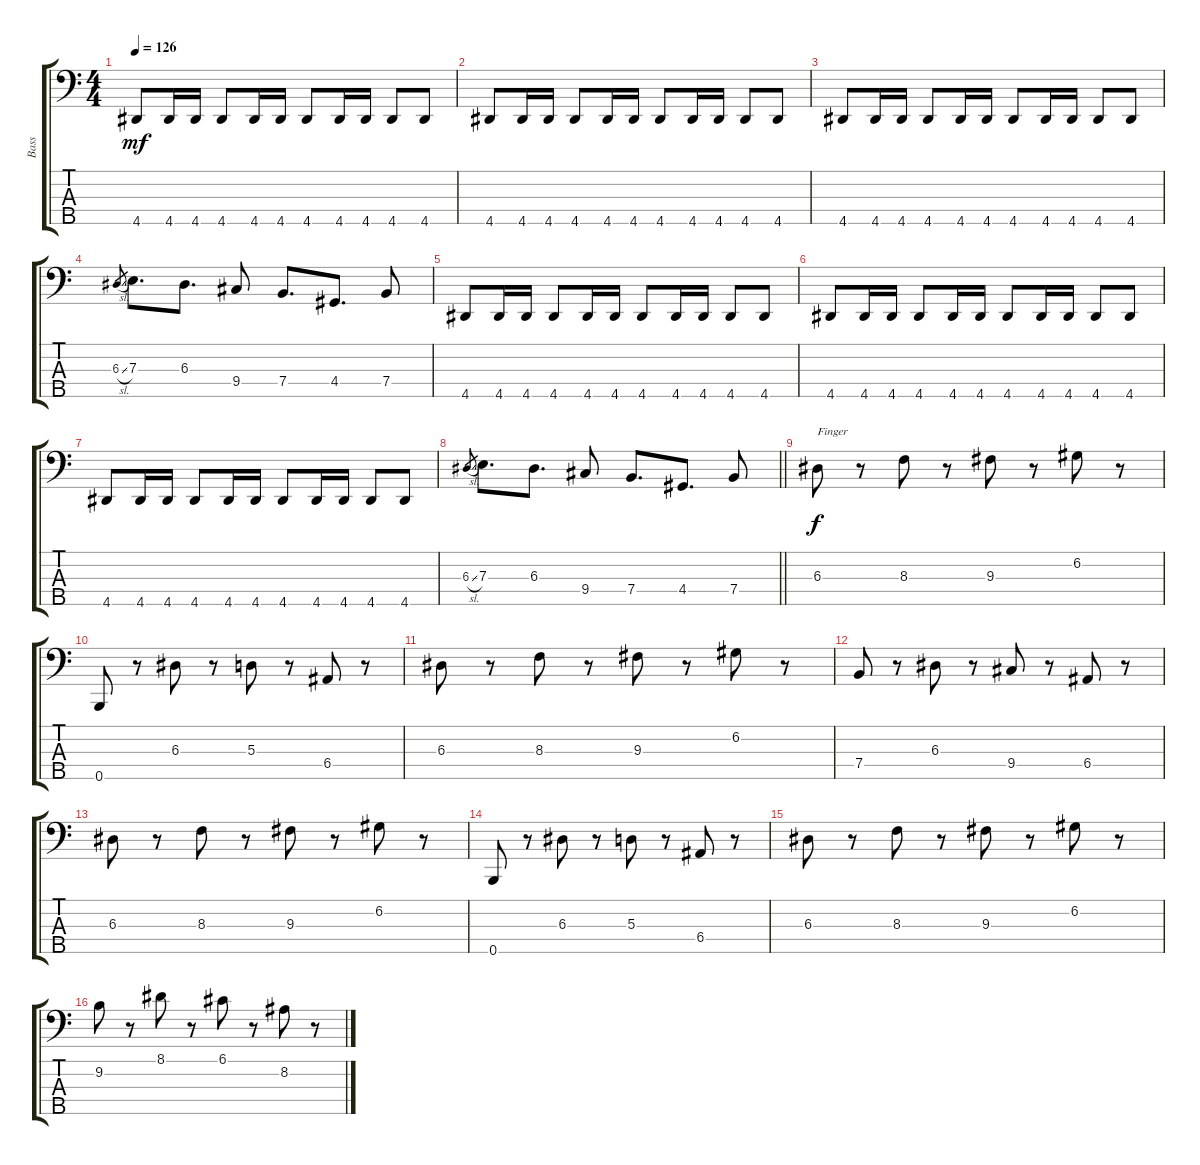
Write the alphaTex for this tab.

\track ("Bass" "Bass") {instrument electricbasspick}
\staff {score tabs}
\tuning (G2 D2 A1 E1 B0) {hide}
\ts (4 4)
\tempo 126
\clef f4
\ks c
4.5.8{dy mf} 4.5.16 4.5.16 4.5.8 4.5.16 4.5.16 4.5.8 4.5.16 4.5.16 4.5.8 4.5.8 |
4.5.8 4.5.16 4.5.16 4.5.8 4.5.16 4.5.16 4.5.8 4.5.16 4.5.16 4.5.8 4.5.8 |
4.5.8 4.5.16 4.5.16 4.5.8 4.5.16 4.5.16 4.5.8 4.5.16 4.5.16 4.5.8 4.5.8 |
6.3{sl}.8{gr} 7.3.8{d} 6.3.8{d} 9.4.8 7.4.8{d} 4.4.8{d} 7.4.8 |
4.5.8 4.5.16 4.5.16 4.5.8 4.5.16 4.5.16 4.5.8 4.5.16 4.5.16 4.5.8 4.5.8 |
4.5.8 4.5.16 4.5.16 4.5.8 4.5.16 4.5.16 4.5.8 4.5.16 4.5.16 4.5.8 4.5.8 |
4.5.8 4.5.16 4.5.16 4.5.8 4.5.16 4.5.16 4.5.8 4.5.16 4.5.16 4.5.8 4.5.8 |
\barLineRight lightlight
6.3{sl}.8{gr} 7.3.8{d} 6.3.8{d} 9.4.8 7.4.8{d} 4.4.8{d} 7.4.8 |
6.3.8{txt "Finger" dy f volume 8 instrument electricbassfinger} r.8 8.3.8 r.8 9.3.8 r.8 6.2.8 r.8 |
0.5.8 r.8 6.3.8 r.8 5.3.8 r.8 6.4.8 r.8 |
6.3.8 r.8 8.3.8 r.8 9.3.8 r.8 6.2.8 r.8 |
7.4.8 r.8 6.3.8 r.8 9.4.8 r.8 6.4.8 r.8 |
6.3.8 r.8 8.3.8 r.8 9.3.8 r.8 6.2.8 r.8 |
0.5.8 r.8 6.3.8 r.8 5.3.8 r.8 6.4.8 r.8 |
6.3.8 r.8 8.3.8 r.8 9.3.8 r.8 6.2.8 r.8 |
9.2.8 r.8 8.1.8 r.8 6.1.8 r.8 8.2.8 r.8
